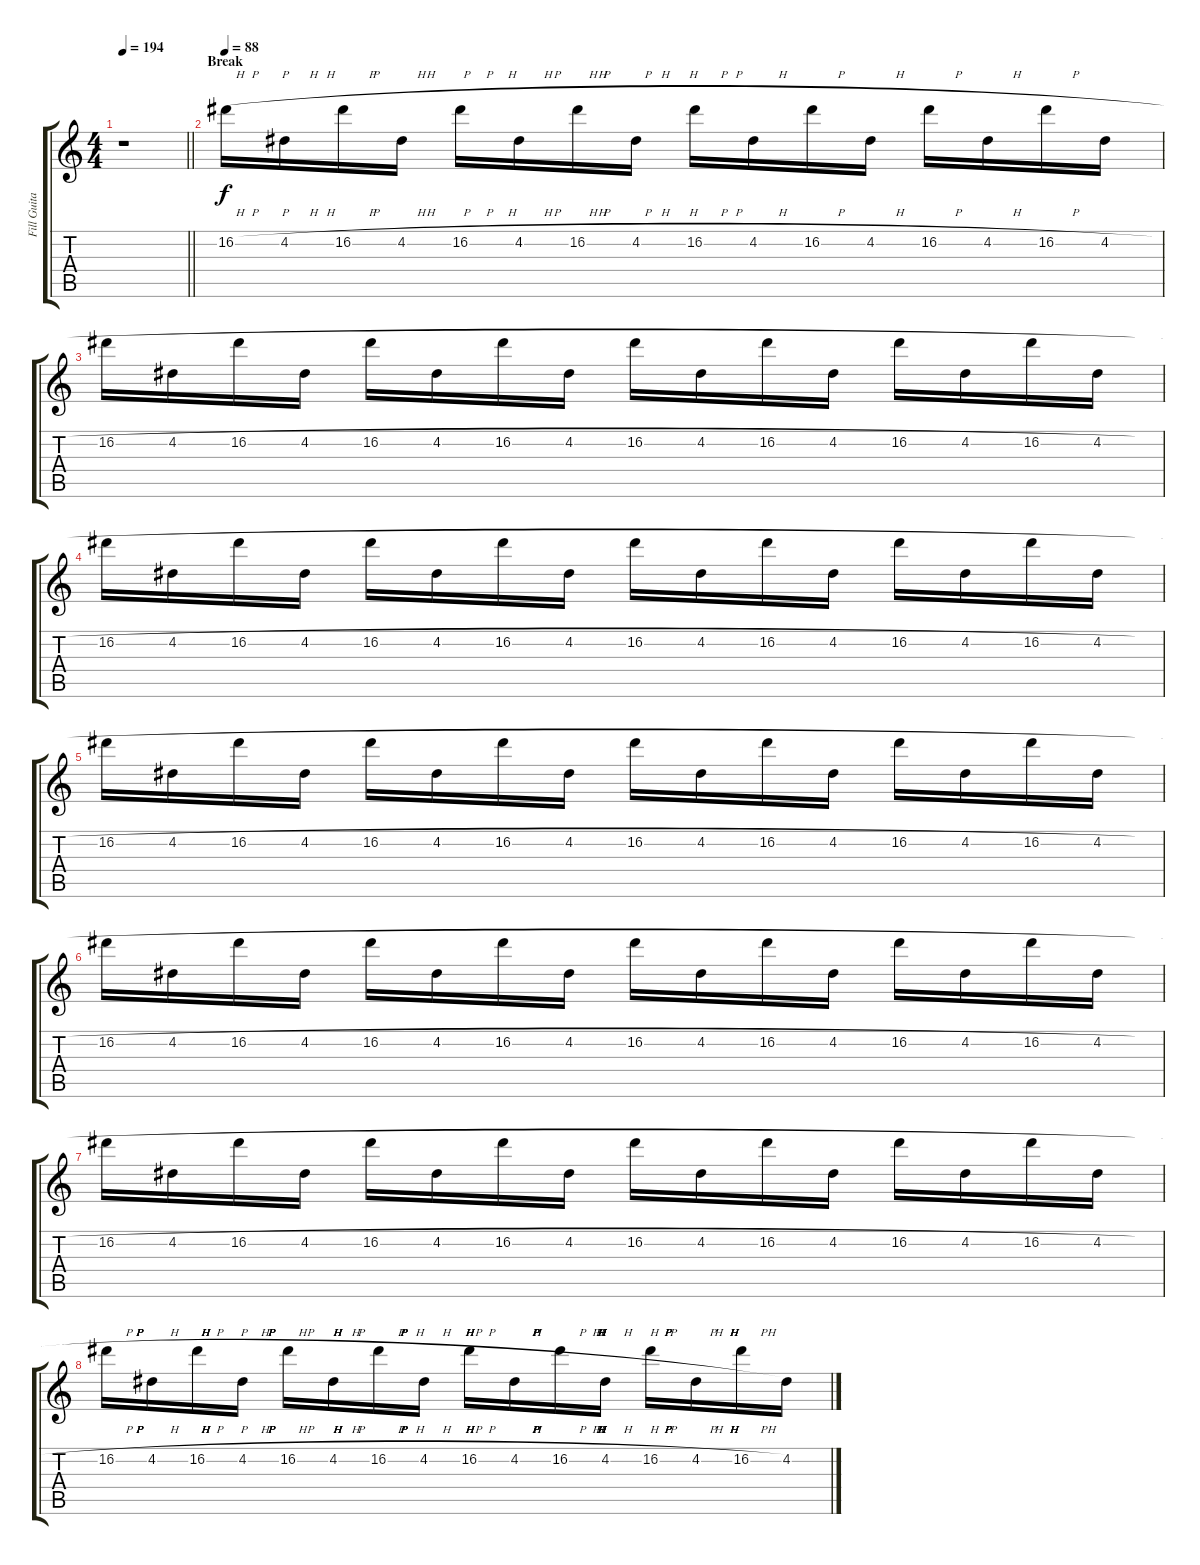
\track ("Fill Guitar" "Fill Guita") {instrument overdrivenguitar}
\staff {score tabs}
\tuning (E4 B3 G3 D3 A2 D2) {hide}
\ts (4 4)
\tempo 194
\clef g2
\barLineRight lightlight
\ks c
r.1{dy f} |
\section ("" "Break")
\tempo 88
16.2{h}.16 4.2{h}.16 16.2{h}.16 4.2{h}.16 16.2{h}.16 4.2{h}.16 16.2{h}.16 4.2{h}.16 16.2{h}.16 4.2{h}.16 16.2{h}.16 4.2{h}.16 16.2{h}.16 4.2{h}.16 16.2{h}.16 4.2{h}.16 |
16.2{h}.16 4.2{h}.16 16.2{h}.16 4.2{h}.16 16.2{h}.16 4.2{h}.16 16.2{h}.16 4.2{h}.16 16.2{h}.16 4.2{h}.16 16.2{h}.16 4.2{h}.16 16.2{h}.16 4.2{h}.16 16.2{h}.16 4.2{h}.16 |
16.2{h}.16 4.2{h}.16 16.2{h}.16 4.2{h}.16 16.2{h}.16 4.2{h}.16 16.2{h}.16 4.2{h}.16 16.2{h}.16 4.2{h}.16 16.2{h}.16 4.2{h}.16 16.2{h}.16 4.2{h}.16 16.2{h}.16 4.2{h}.16 |
16.2{h}.16 4.2{h}.16 16.2{h}.16 4.2{h}.16 16.2{h}.16 4.2{h}.16 16.2{h}.16 4.2{h}.16 16.2{h}.16 4.2{h}.16 16.2{h}.16 4.2{h}.16 16.2{h}.16 4.2{h}.16 16.2{h}.16 4.2{h}.16 |
16.2{h}.16 4.2{h}.16 16.2{h}.16 4.2{h}.16 16.2{h}.16 4.2{h}.16 16.2{h}.16 4.2{h}.16 16.2{h}.16 4.2{h}.16 16.2{h}.16 4.2{h}.16 16.2{h}.16 4.2{h}.16 16.2{h}.16 4.2{h}.16 |
16.2{h}.16 4.2{h}.16 16.2{h}.16 4.2{h}.16 16.2{h}.16 4.2{h}.16 16.2{h}.16 4.2{h}.16 16.2{h}.16 4.2{h}.16 16.2{h}.16 4.2{h}.16 16.2{h}.16 4.2{h}.16 16.2{h}.16 4.2{h}.16 |
16.2{h}.16 4.2{h}.16 16.2{h}.16 4.2{h}.16 16.2{h}.16 4.2{h}.16 16.2{h}.16 4.2{h}.16 16.2{h}.16 4.2{h}.16 16.2{h}.16 4.2{h}.16 16.2{h}.16 4.2{h}.16 16.2{h}.16 4.2{h}.16
